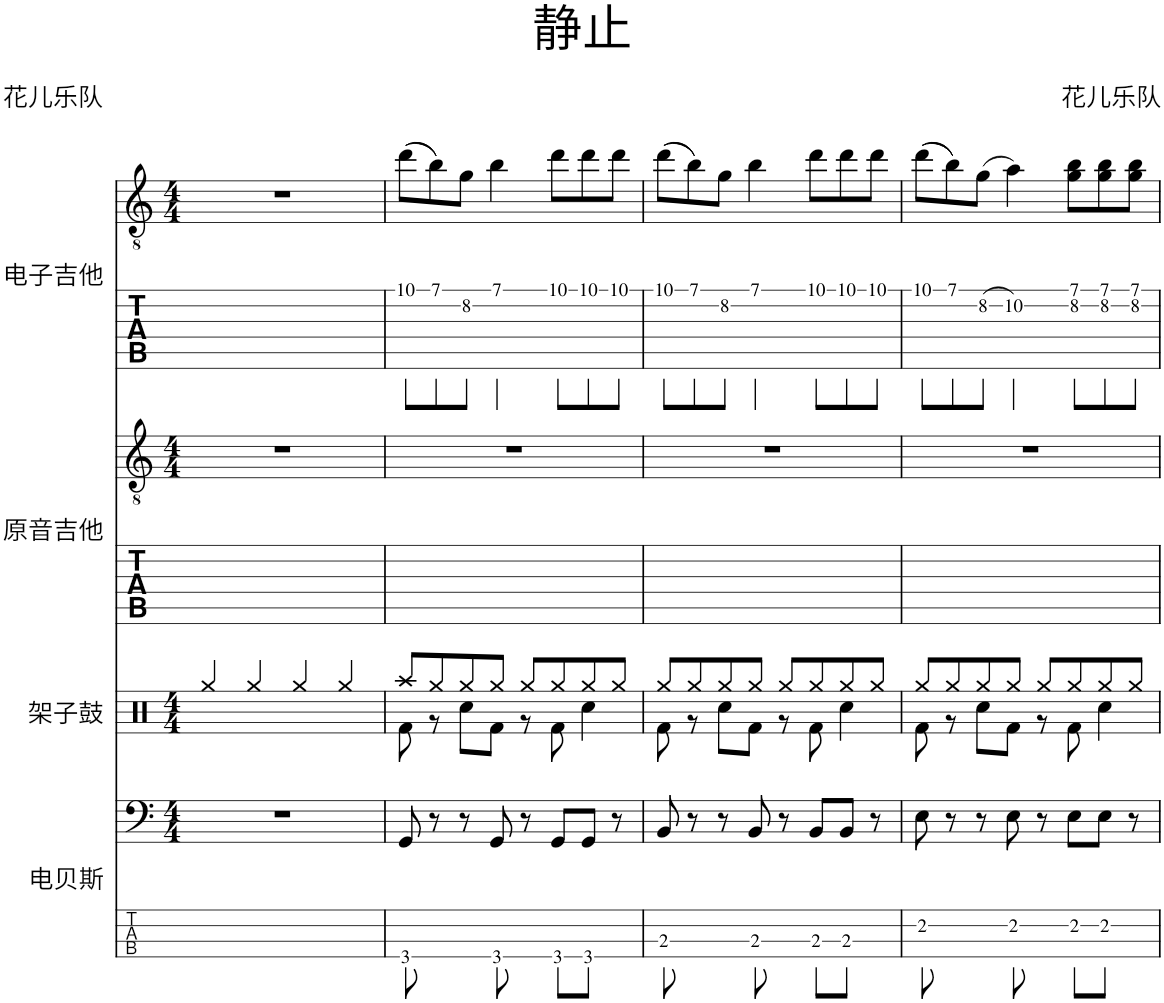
**kern	**kern	**kern	**kern	**kern	**kern	**kern
*part4	*part4	*part3	*part2	*part2	*part1	*part1
*staff7	*staff6	*staff5	*staff4	*staff3	*staff2	*staff1
*I"电贝斯	*	*I"架子鼓	*I"原音吉他	*	*I"电子吉他	*
*stria4	*	*	*stria6	*	*stria6	*
*	*clefF4	*clefX	*	*clefGv2	*	*clefGv2
*Trd7c12	*Trd7c12	*	*	*	*	*
*k[]	*k[]	*k[]	*k[]	*k[]	*k[]	*k[]
*M4/4	*M4/4	*M4/4	*M4/4	*M4/4	*M4/4	*M4/4
=1	=1	=1	=1	=1	=1	=1
1r	1r	4Rgg/	1r	1r	1r	1r
.	.	4Rgg/	.	.	.	.
.	.	4Rgg/	.	.	.	.
.	.	4Rgg/	.	.	.	.
=2	=2	=2	=2	=2	=2	=2
*	*	*^	*	*	*	*
8GG\	8GG/	8Raa/L	8Rf\	1r	1r	8dd\L	((8dd\L
8r	8r	8Rgg/	8r	.	.	8b\	8b\))
8r	8r	8Rgg/	8Rcc\L	.	.	8g\J	8g\J
8GG\	8GG/	8Rgg/J	8Rf\J	.	.	4b\	4b\
8r	8r	8Rgg/L	8r	.	.	.	.
8GG\L	8GG/L	8Rgg/	8Rf\	.	.	8dd\L	8dd\L
8GG\J	8GG/J	8Rgg/	4Rcc\	.	.	8dd\	8dd\
8r	8r	8Rgg/J	.	.	.	8dd\J	8dd\J
=3	=3	=3	=3	=3	=3	=3	=3
8BB\	8BB/	8Rgg/L	8Rf\	1r	1r	8dd\L	((8dd\L
8r	8r	8Rgg/	8r	.	.	8b\	8b\))
8r	8r	8Rgg/	8Rcc\L	.	.	8g\J	8g\J
8BB\	8BB/	8Rgg/J	8Rf\J	.	.	4b\	4b\
8r	8r	8Rgg/L	8r	.	.	.	.
8BB\L	8BB/L	8Rgg/	8Rf\	.	.	8dd\L	8dd\L
8BB\J	8BB/J	8Rgg/	4Rcc\	.	.	8dd\	8dd\
8r	8r	8Rgg/J	.	.	.	8dd\J	8dd\J
=4	=4	=4	=4	=4	=4	=4	=4
8E\	8E\	8Rgg/L	8Rf\	1r	1r	8dd\L	((8dd\L
8r	8r	8Rgg/	8r	.	.	8b\	8b\))
8r	8r	8Rgg/	8Rcc\L	.	.	8g\J	(8g\J
8E\	8E\	8Rgg/J	8Rf\J	.	.	4a\	4a\)
8r	8r	8Rgg/L	8r	.	.	.	.
8E\L	8E\L	8Rgg/	8Rf\	.	.	8g\ 8b\L	8g\ 8b\L
8E\J	8E\J	8Rgg/	4Rcc\	.	.	8g\ 8b\	8g\ 8b\
8r	8r	8Rgg/J	.	.	.	8g\ 8b\J	8g\ 8b\J
*	*	*v	*v	*	*	*	*
=	=	=	=	=	=	=
*-	*-	*-	*-	*-	*-	*-
